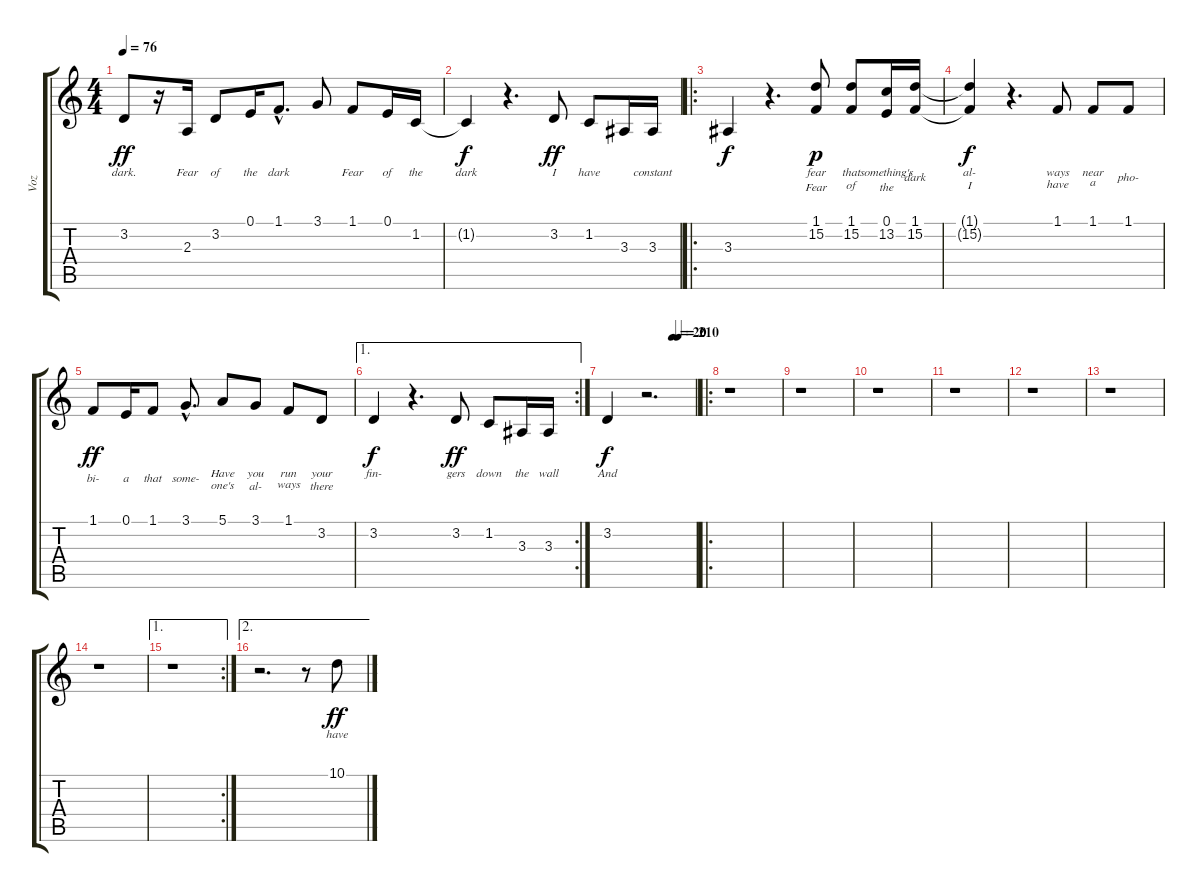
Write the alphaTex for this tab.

\track ("Voz" "Voz") {instrument lead2sawtooth}
\staff {score tabs}
\tuning (E4 B3 G3 D3 A2 E2) {hide}
\ts (4 4)
\tempo 76
\clef g2
\ks c
3.2.8{lyrics (0 "dark.") lyrics (1 "") lyrics (2 "") lyrics (3 "") lyrics (4 "") dy ff} r.16 2.3.16{lyrics (0 "Fear") lyrics (1 "") lyrics (2 "") lyrics (3 "") lyrics (4 "")} 3.2.8{lyrics (0 "of") lyrics (1 "") lyrics (2 "") lyrics (3 "") lyrics (4 "")} 0.1.16{lyrics (0 "the") lyrics (1 "") lyrics (2 "") lyrics (3 "") lyrics (4 "")} 1.1{hac}.8{d lyrics (0 "dark") lyrics (1 "") lyrics (2 "") lyrics (3 "") lyrics (4 "")} 3.1.8{lyrics (0 "") lyrics (1 "") lyrics (2 "") lyrics (3 "") lyrics (4 "")} 1.1.8{lyrics (0 "Fear") lyrics (1 "") lyrics (2 "") lyrics (3 "") lyrics (4 "")} 0.1.16{lyrics (0 "of") lyrics (1 "") lyrics (2 "") lyrics (3 "") lyrics (4 "")} 1.2.16{lyrics (0 "the") lyrics (1 "") lyrics (2 "") lyrics (3 "") lyrics (4 "")} |
1.2{t}.4{lyrics (0 "dark") lyrics (1 "") lyrics (2 "") lyrics (3 "") lyrics (4 "") dy f} r.4{d} 3.2.8{lyrics (0 "I") lyrics (1 "") lyrics (2 "") lyrics (3 "") lyrics (4 "") dy ff} 1.2.8{lyrics (0 "have") lyrics (1 "") lyrics (2 "") lyrics (3 "") lyrics (4 "")} 3.3.16{lyrics (0 "") lyrics (1 "") lyrics (2 "") lyrics (3 "") lyrics (4 "")} 3.3.16{lyrics (0 "constant") lyrics (1 "") lyrics (2 "") lyrics (3 "") lyrics (4 "")} |
\ro
3.3.4{lyrics (0 "") lyrics (1 "") lyrics (2 "") lyrics (3 "") lyrics (4 "") dy f} r.4{d} (1.1 15.2).8{lyrics (0 "fear") lyrics (1 "Fear") lyrics (2 "") lyrics (3 "") lyrics (4 "") dy p} (1.1 15.2).8{lyrics (0 "that") lyrics (1 "of") lyrics (2 "") lyrics (3 "") lyrics (4 "")} (0.1 13.2).16{lyrics (0 "something's") lyrics (1 "the") lyrics (2 "") lyrics (3 "") lyrics (4 "")} (1.1 15.2).16{lyrics (0 "") lyrics (1 "dark") lyrics (2 "") lyrics (3 "") lyrics (4 "")} |
(1.1{t} 15.2{t}).4{lyrics (0 "al-") lyrics (1 "I") lyrics (2 "") lyrics (3 "") lyrics (4 "") dy f} r.4{d} 1.1.8{lyrics (0 "ways") lyrics (1 "have") lyrics (2 "") lyrics (3 "") lyrics (4 "")} 1.1.8{lyrics (0 "near") lyrics (1 "a") lyrics (2 "") lyrics (3 "") lyrics (4 "")} 1.1.8{lyrics (0 "") lyrics (1 "pho-") lyrics (2 "") lyrics (3 "") lyrics (4 "")} |
1.1.8{lyrics (0 "") lyrics (1 "bi-") lyrics (2 "") lyrics (3 "") lyrics (4 "") dy ff} 0.1.16{lyrics (0 "") lyrics (1 "a") lyrics (2 "") lyrics (3 "") lyrics (4 "")} 1.1.8{lyrics (0 "") lyrics (1 "that") lyrics (2 "") lyrics (3 "") lyrics (4 "")} 3.1{hac}.8{d lyrics (0 "") lyrics (1 "some-") lyrics (2 "") lyrics (3 "") lyrics (4 "")} 5.1.8{lyrics (0 "Have") lyrics (1 "one's") lyrics (2 "") lyrics (3 "") lyrics (4 "")} 3.1.8{lyrics (0 "you") lyrics (1 "al-") lyrics (2 "") lyrics (3 "") lyrics (4 "")} 1.1.8{lyrics (0 "run") lyrics (1 "ways") lyrics (2 "") lyrics (3 "") lyrics (4 "")} 3.2.8{lyrics (0 "your") lyrics (1 "there") lyrics (2 "") lyrics (3 "") lyrics (4 "")} |
\ae 1
\rc 2
3.2.4{lyrics (0 "fin-") lyrics (1 "") lyrics (2 "") lyrics (3 "") lyrics (4 "") dy f} r.4{d} 3.2.8{lyrics (0 "gers") lyrics (1 "") lyrics (2 "") lyrics (3 "") lyrics (4 "") dy ff} 1.2.8{lyrics (0 "down") lyrics (1 "") lyrics (2 "") lyrics (3 "") lyrics (4 "")} 3.3.16{lyrics (0 "the") lyrics (1 "") lyrics (2 "") lyrics (3 "") lyrics (4 "")} 3.3.16{lyrics (0 "wall") lyrics (1 "") lyrics (2 "") lyrics (3 "") lyrics (4 "")} |
\tempo (210 0.8125)
\tempo (20 0.75)
3.2.4{lyrics (0 "And") lyrics (1 "") lyrics (2 "") lyrics (3 "") lyrics (4 "") dy f} r.2{d} |
\ro
r.1 |
r.1 |
r.1 |
r.1 |
r.1 |
r.1 |
r.1 |
\ae 1
\rc 2
r.1 |
\ae 2
r.2{d} r.8 10.1.8{lyrics (0 "have") lyrics (1 "") lyrics (2 "") lyrics (3 "") lyrics (4 "") dy ff}
